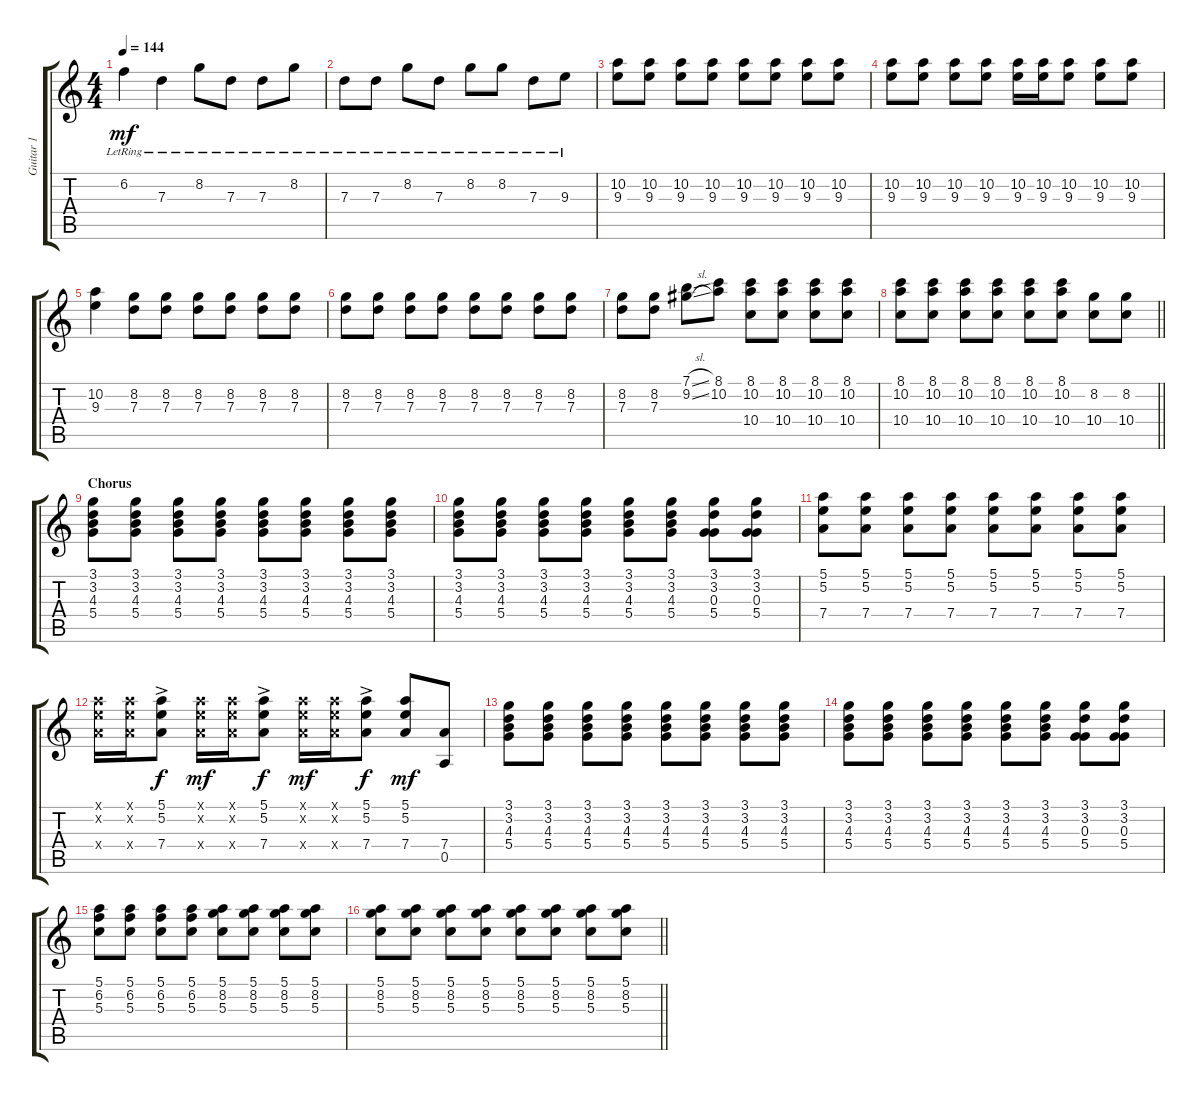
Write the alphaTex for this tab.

\track ("Guitar 1" "Guitar 1") {instrument electricguitarclean}
\staff {score tabs}
\tuning (E4 B3 G3 D3 A2 E2) {hide}
\ts (4 4)
\tempo 144
\clef g2
\ks c
6.2{lr}.4{dy mf} 7.3{lr}.4 8.2{lr}.8 7.3{lr}.8 7.3{lr}.8 8.2{lr}.8 |
7.3{lr}.8 7.3{lr}.8 8.2{lr}.8 7.3{lr}.8 8.2{lr}.8 8.2{lr}.8 7.3{lr}.8 9.3{lr}.8 |
(10.2 9.3).8 (10.2 9.3).8 (10.2 9.3).8 (10.2 9.3).8 (10.2 9.3).8 (10.2 9.3).8 (10.2 9.3).8 (10.2 9.3).8 |
(10.2 9.3).8 (10.2 9.3).8 (10.2 9.3).8 (10.2 9.3).8 (10.2 9.3).16 (10.2 9.3).16 (10.2 9.3).8 (10.2 9.3).8 (10.2 9.3).8 |
(10.2 9.3).4 (8.2 7.3).8 (8.2 7.3).8 (8.2 7.3).8 (8.2 7.3).8 (8.2 7.3).8 (8.2 7.3).8 |
(8.2 7.3).8 (8.2 7.3).8 (8.2 7.3).8 (8.2 7.3).8 (8.2 7.3).8 (8.2 7.3).8 (8.2 7.3).8 (8.2 7.3).8 |
(8.2 7.3).8 (8.2 7.3).8 (7.1{sl} 9.2{sl}).8 (8.1 10.2).8 (8.1 10.2 10.4).8 (8.1 10.2 10.4).8 (8.1 10.2 10.4).8 (8.1 10.2 10.4).8 |
\barLineRight lightlight
(8.1 10.2 10.4).8 (8.1 10.2 10.4).8 (8.1 10.2 10.4).8 (8.1 10.2 10.4).8 (8.1 10.2 10.4).8 (8.1 10.2 10.4).8 (8.2 10.4).8 (8.2 10.4).8 |
\section ("" "Chorus")
(3.1 3.2 4.3 5.4).8 (3.1 3.2 4.3 5.4).8 (3.1 3.2 4.3 5.4).8 (3.1 3.2 4.3 5.4).8 (3.1 3.2 4.3 5.4).8 (3.1 3.2 4.3 5.4).8 (3.1 3.2 4.3 5.4).8 (3.1 3.2 4.3 5.4).8 |
(3.1 3.2 4.3 5.4).8 (3.1 3.2 4.3 5.4).8 (3.1 3.2 4.3 5.4).8 (3.1 3.2 4.3 5.4).8 (3.1 3.2 4.3 5.4).8 (3.1 3.2 4.3 5.4).8 (3.1 3.2 0.3 5.4).8 (3.1 3.2 0.3 5.4).8 |
(5.1 5.2 7.4).8 (5.1 5.2 7.4).8 (5.1 5.2 7.4).8 (5.1 5.2 7.4).8 (5.1 5.2 7.4).8 (5.1 5.2 7.4).8 (5.1 5.2 7.4).8 (5.1 5.2 7.4).8 |
(5.1{x} 5.2{x} 7.4{x}).16 (5.1{x} 5.2{x} 7.4{x}).16 (5.1{ac} 5.2{ac} 7.4{ac}).8{dy f} (5.1{x} 5.2{x} 7.4{x}).16{dy mf} (5.1{x} 5.2{x} 7.4{x}).16 (5.1{ac} 5.2{ac} 7.4{ac}).8{dy f} (5.1{x} 5.2{x} 7.4{x}).16{dy mf} (5.1{x} 5.2{x} 7.4{x}).16 (5.1{ac} 5.2{ac} 7.4{ac}).8{dy f} (5.1 5.2 7.4).8{dy mf} (7.4 0.5).8 |
(3.1 3.2 4.3 5.4).8 (3.1 3.2 4.3 5.4).8 (3.1 3.2 4.3 5.4).8 (3.1 3.2 4.3 5.4).8 (3.1 3.2 4.3 5.4).8 (3.1 3.2 4.3 5.4).8 (3.1 3.2 4.3 5.4).8 (3.1 3.2 4.3 5.4).8 |
(3.1 3.2 4.3 5.4).8 (3.1 3.2 4.3 5.4).8 (3.1 3.2 4.3 5.4).8 (3.1 3.2 4.3 5.4).8 (3.1 3.2 4.3 5.4).8 (3.1 3.2 4.3 5.4).8 (3.1 3.2 0.3 5.4).8 (3.1 3.2 0.3 5.4).8 |
(5.1 6.2 5.3).8 (5.1 6.2 5.3).8 (5.1 6.2 5.3).8 (5.1 6.2 5.3).8 (5.1 8.2 5.3).8 (5.1 8.2 5.3).8 (5.1 8.2 5.3).8 (5.1 8.2 5.3).8 |
\barLineRight lightlight
(5.1 8.2 5.3).8 (5.1 8.2 5.3).8 (5.1 8.2 5.3).8 (5.1 8.2 5.3).8 (5.1 8.2 5.3).8 (5.1 8.2 5.3).8 (5.1 8.2 5.3).8 (5.1 8.2 5.3).8
